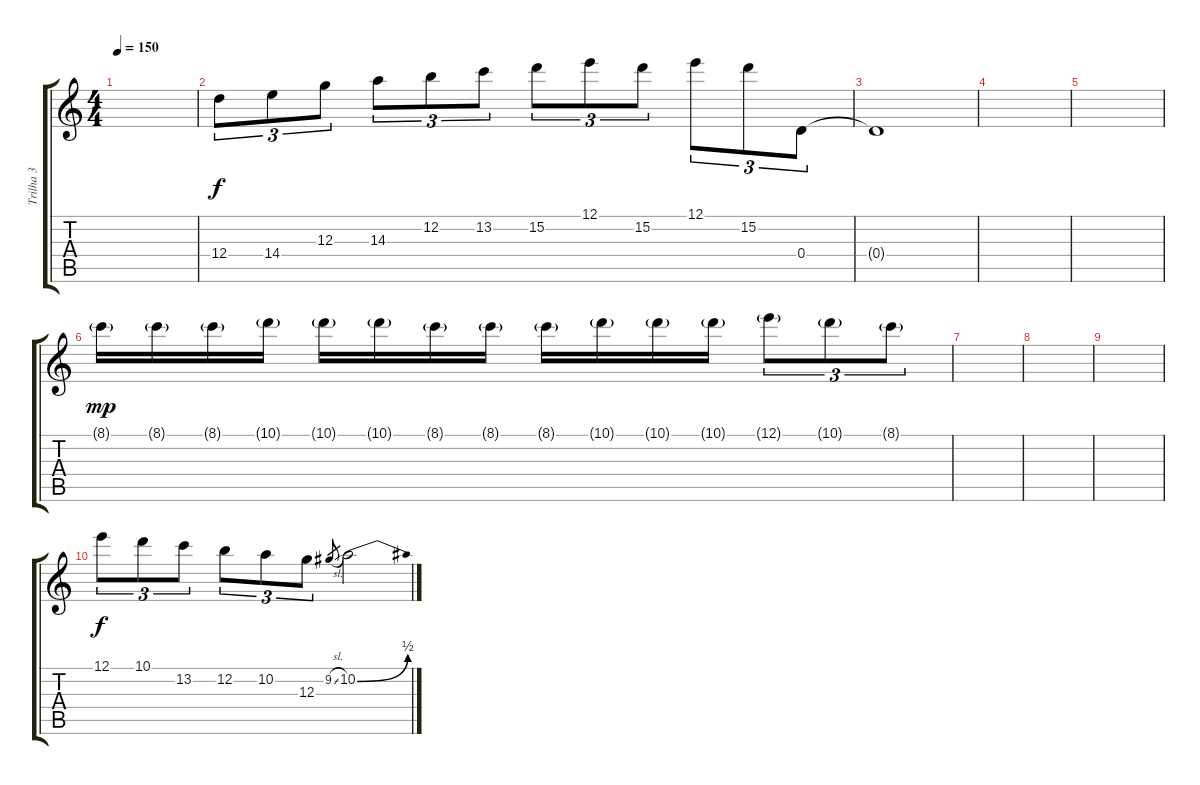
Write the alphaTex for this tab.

\track ("Trilha 3" "Trilha 3") {instrument distortionguitar}
\staff {score tabs}
\tuning (E4 B3 G3 D3 A2 E2) {hide}
\ts (4 4)
\tempo 150
\clef g2
\ks c
|
12.4.8{tu (3 2)} 14.4.8{tu (3 2)} 12.3.8{tu (3 2)} 14.3.8{tu (3 2)} 12.2.8{tu (3 2)} 13.2.8{tu (3 2)} 15.2.8{tu (3 2)} 12.1.8{tu (3 2)} 15.2.8{tu (3 2)} 12.1.8{tu (3 2)} 15.2.8{tu (3 2)} 0.4.8{tu (3 2)} |
0.4{t}.1 |
|
|
8.1{g}.16{dy mp} 8.1{g}.16 8.1{g}.16 10.1{g}.16 10.1{g}.16 10.1{g}.16 8.1{g}.16 8.1{g}.16 8.1{g}.16 10.1{g}.16 10.1{g}.16 10.1{g}.16 12.1{g}.8{tu (3 2)} 10.1{g}.8{tu (3 2)} 8.1{g}.8{tu (3 2)} |
|
|
|
12.1.8{tu (3 2) dy f} 10.1.8{tu (3 2)} 13.2.8{tu (3 2)} 12.2.8{tu (3 2)} 10.2.8{tu (3 2)} 12.3.8{tu (3 2)} 9.2{sl}.8{gr} 10.2{be (bend 0 0 60 2)}.2
